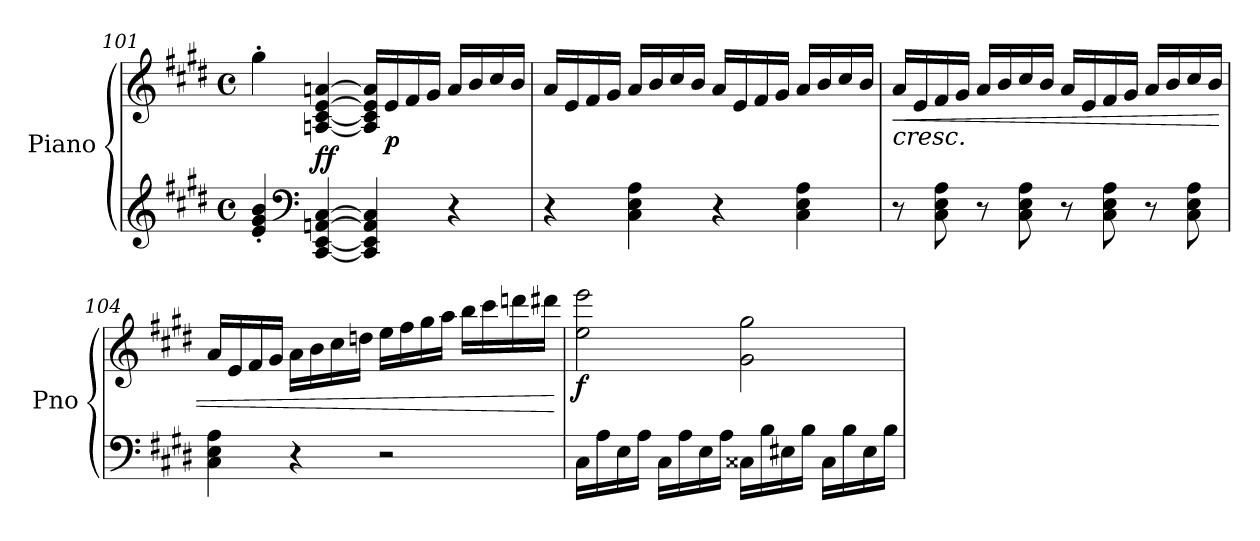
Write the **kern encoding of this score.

**kern	**kern	**dynam
*part1	*part1	*part1
*staff2	*staff1	*staff1/2
*I"Piano	*	*
*I'Pno	*	*
*clefG2	*clefG2	*
*k[f#c#g#d#]	*k[f#c#g#d#]	*
*M4/4	*M4/4	*
*met(c)	*met(c)	*
=101	=101	=101
4e/' 4g#/' 4b/'	4gg#'\	.
*clefF4	*	*
!	!	!LO:DY:b
[4CC#/ [4EE/ [4AAn/ [4C#/	[4An/ [4c#/ [4e/ [4an/	ff
4CC#/] 4EE/] 4AA/] 4C#/]	16A/] 16c#/] 16e/] 16a/]LL	.
!	!	!LO:DY:b
.	16e/	p
.	16f#/	.
.	16g#/JJ	.
4r	16a/LL	.
.	16b/	.
.	16cc#/	.
.	16b/JJ	.
=102	=102	=102
4r	16a/LL	.
.	16e/	.
.	16f#/	.
.	16g#/JJ	.
4C#\ 4E\ 4A\	16a/LL	.
.	16b/	.
.	16cc#/	.
.	16b/JJ	.
4r	16a/LL	.
.	16e/	.
.	16f#/	.
.	16g#/JJ	.
4C#\ 4E\ 4A\	16a/LL	.
.	16b/	.
.	16cc#/	.
.	16b/JJ	.
=103	=103	=103
!	!LO:TX:b:i:t=cresc.	!
!	!	!LO:HP:b
8r	16a/LL	<
.	16e/	.
8C#\ 8E\ 8A\	16f#/	.
.	16g#/JJ	.
8r	16a/LL	.
.	16b/	.
8C#\ 8E\ 8A\	16cc#/	.
.	16b/JJ	.
8r	16a/LL	.
.	16e/	.
8C#\ 8E\ 8A\	16f#/	.
.	16g#/JJ	.
8r	16a/LL	.
.	16b/	.
8C#\ 8E\ 8A\	16cc#/	.
.	16b/JJ	.
=104	=104	=104
4C#\ 4E\ 4A\	16a/LL	.
.	16e/	.
.	16f#/	.
.	16g#/JJ	.
4r	16a\LL	.
.	16b\	.
.	16cc#\	.
.	16ddn\JJ	.
2r	16ee\LL	.
.	16ff#\	.
.	16gg#\	.
.	16aa\JJ	.
.	16bb\LL	.
.	16ccc#\	.
.	16dddn\	.
.	16ddd#X\JJ	.
.	.	[
=105	=105	=105
!	!	!LO:DY:b
16C#\LL	2ee\ 2eee\	f
16A\	.	.
16E\	.	.
16A\JJ	.	.
16C#\LL	.	.
16A\	.	.
16E\	.	.
16A\JJ	.	.
16C##X\LL	2g#\ 2gg#\	.
16B\	.	.
16E#X\	.	.
16B\JJ	.	.
16C##\LL	.	.
16B\	.	.
16E#\	.	.
16B\JJ	.	.
=	=	=
*-	*-	*-
